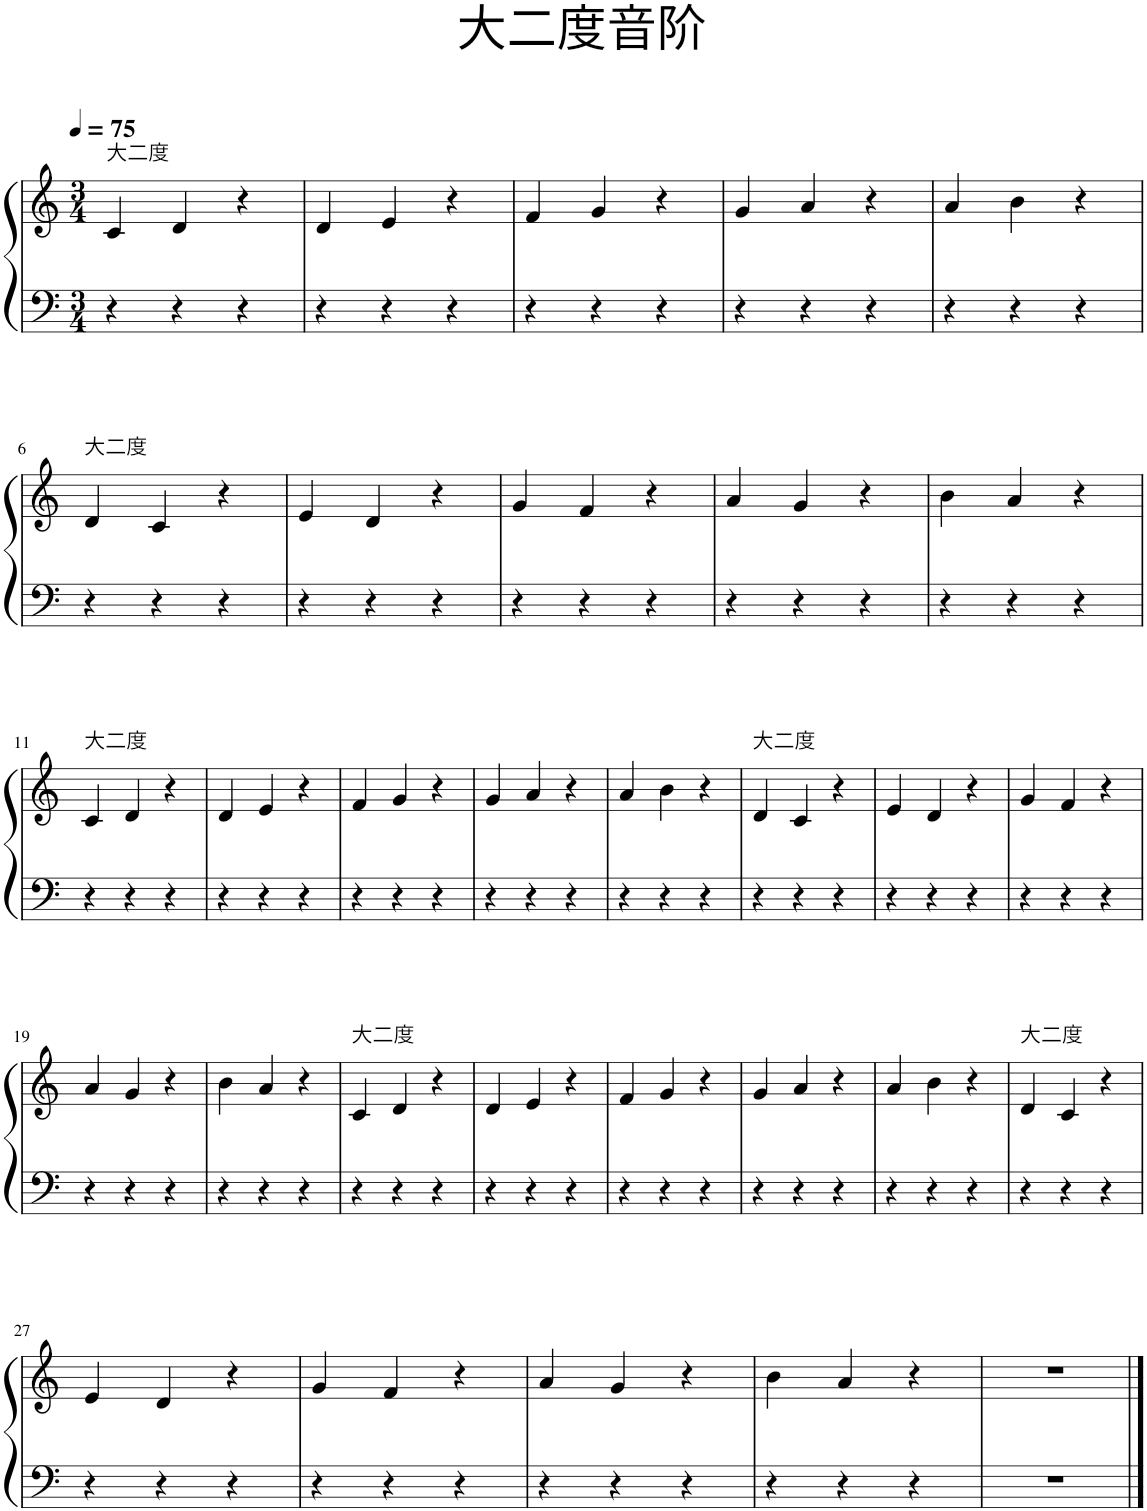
**kern	**kern
*part1	*part1
*staff2	*staff1
*I"钢琴	*
*clefF4	*clefG2
*k[]	*k[]
*M3/4	*M3/4
*MM75	*MM75
=1	=1
!	!LO:TX:a:t=大二度
4r	4c/
4r	4d/
4r	4r
=2	=2
4r	4d/
4r	4e/
4r	4r
=3	=3
4r	4f/
4r	4g/
4r	4r
=4	=4
4r	4g/
4r	4a/
4r	4r
=5	=5
4r	4a/
4r	4b\
4r	4r
!!LO:LB:g=z
=6	=6
!	!LO:TX:a:t=大二度
4r	4d/
4r	4c/
4r	4r
=7	=7
4r	4e/
4r	4d/
4r	4r
=8	=8
4r	4g/
4r	4f/
4r	4r
=9	=9
4r	4a/
4r	4g/
4r	4r
=10	=10
4r	4b\
4r	4a/
4r	4r
!!LO:LB:g=z
=11	=11
!	!LO:TX:a:t=大二度
4r	4c/
4r	4d/
4r	4r
=12	=12
4r	4d/
4r	4e/
4r	4r
=13	=13
4r	4f/
4r	4g/
4r	4r
=14	=14
4r	4g/
4r	4a/
4r	4r
=15	=15
4r	4a/
4r	4b\
4r	4r
=16	=16
!	!LO:TX:a:t=大二度
4r	4d/
4r	4c/
4r	4r
=17	=17
4r	4e/
4r	4d/
4r	4r
=18	=18
4r	4g/
4r	4f/
4r	4r
!!LO:LB:g=z
=19	=19
4r	4a/
4r	4g/
4r	4r
=20	=20
4r	4b\
4r	4a/
4r	4r
=21	=21
!	!LO:TX:a:t=大二度
4r	4c/
4r	4d/
4r	4r
=22	=22
4r	4d/
4r	4e/
4r	4r
=23	=23
4r	4f/
4r	4g/
4r	4r
=24	=24
4r	4g/
4r	4a/
4r	4r
=25	=25
4r	4a/
4r	4b\
4r	4r
=26	=26
!	!LO:TX:a:t=大二度
4r	4d/
4r	4c/
4r	4r
!!LO:LB:g=z
=27	=27
4r	4e/
4r	4d/
4r	4r
=28	=28
4r	4g/
4r	4f/
4r	4r
=29	=29
4r	4a/
4r	4g/
4r	4r
=30	=30
4r	4b\
4r	4a/
4r	4r
=31	=31
2.r	2.r
==	==
*-	*-
